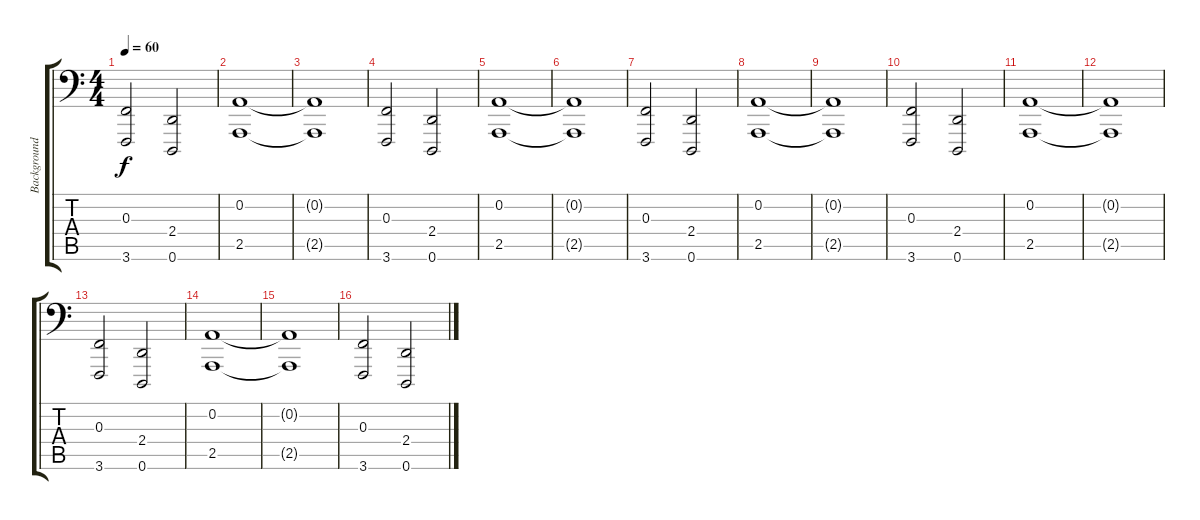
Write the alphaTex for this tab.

\track ("Background" "Background") {instrument stringensemble1}
\staff {score tabs}
\tuning (D3 A2 F2 C2 G1 D1) {hide}
\ts (4 4)
\tempo 60
\clef f4
\ks c
(0.3 3.6).2{dy f} (2.4 0.6).2 |
(0.2 2.5).1 |
(0.2{t} 2.5{t}).1 |
(0.3 3.6).2 (2.4 0.6).2 |
(0.2 2.5).1 |
(0.2{t} 2.5{t}).1 |
(0.3 3.6).2 (2.4 0.6).2 |
(0.2 2.5).1 |
(0.2{t} 2.5{t}).1 |
(0.3 3.6).2 (2.4 0.6).2 |
(0.2 2.5).1 |
(0.2{t} 2.5{t}).1 |
(0.3 3.6).2 (2.4 0.6).2 |
(0.2 2.5).1 |
(0.2{t} 2.5{t}).1 |
(0.3 3.6).2 (2.4 0.6).2
